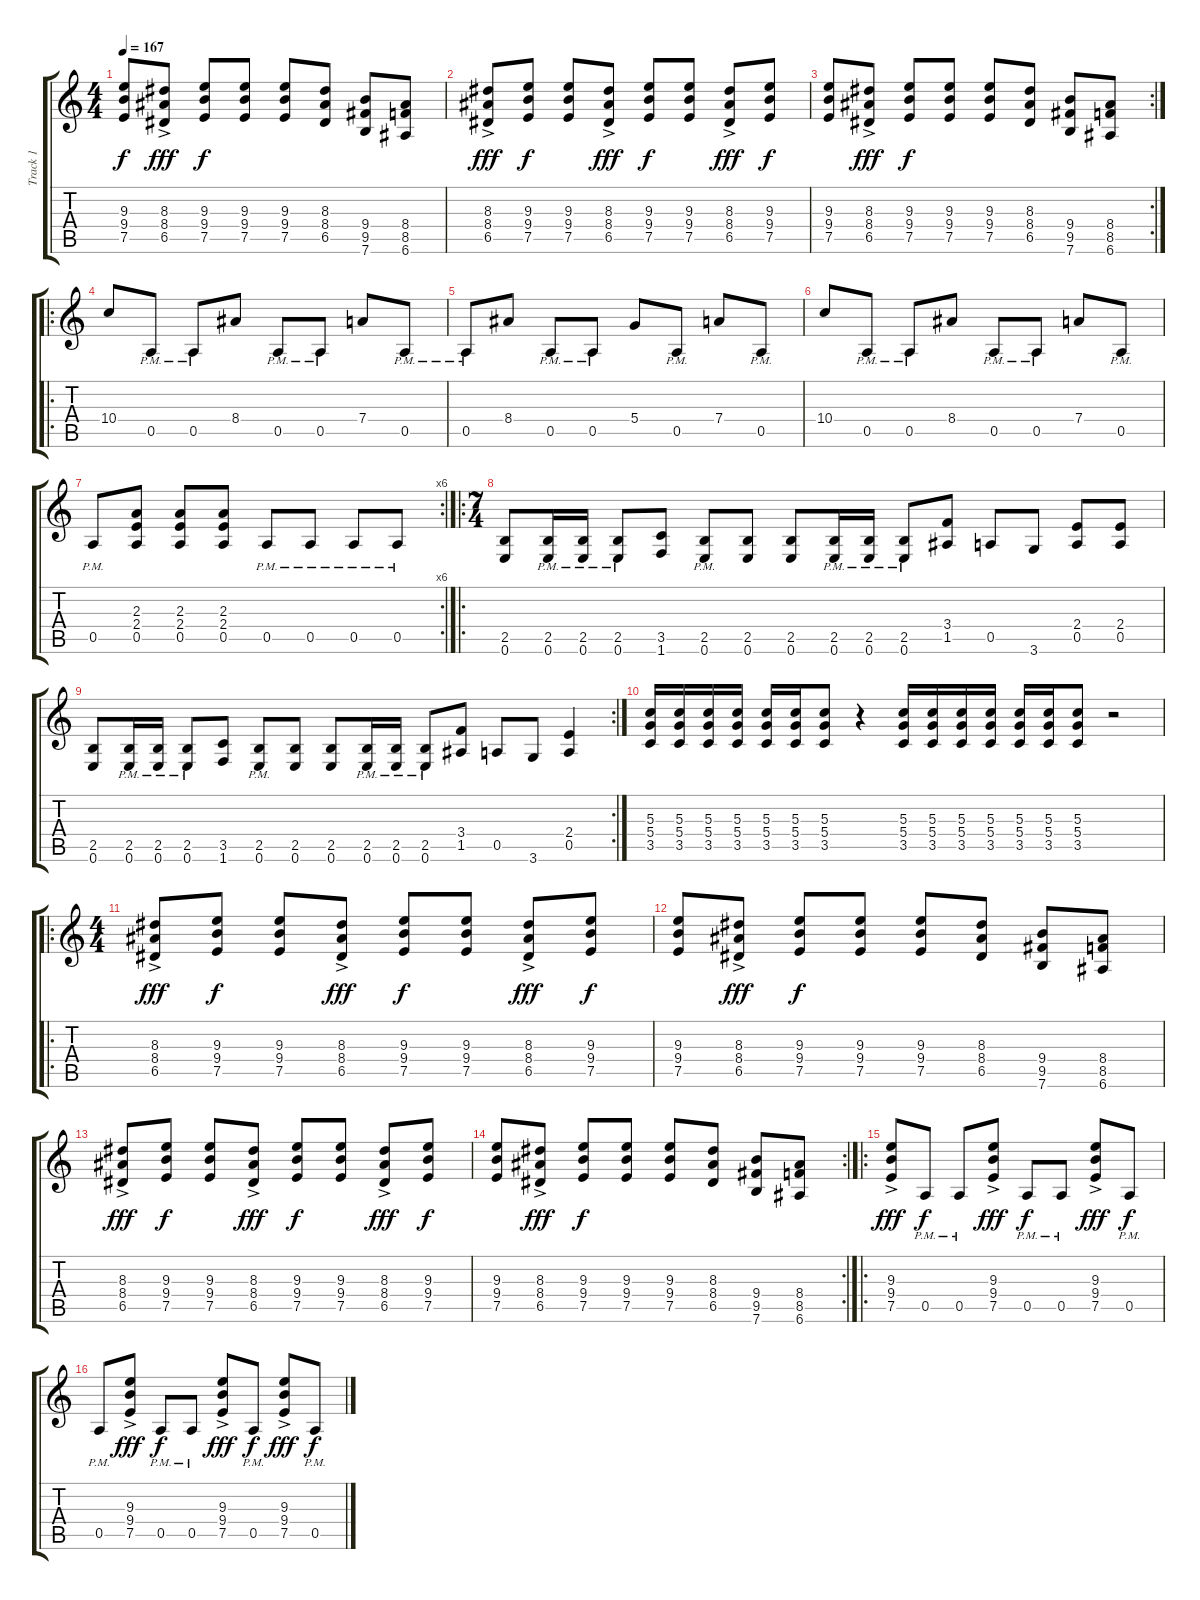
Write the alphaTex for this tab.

\track ("Track 1" "Track 1") {instrument distortionguitar}
\staff {score tabs}
\tuning (E4 B3 G3 D3 A2 E2) {hide}
\ts (4 4)
\tempo 167
\clef g2
\ks c
(9.3 9.4 7.5).8{dy f} (8.3{ac} 8.4{ac} 6.5{ac}).8{dy fff} (9.3 9.4 7.5).8{dy f} (9.3 9.4 7.5).8 (9.3 9.4 7.5).8 (8.3 8.4 6.5).8 (9.4 9.5 7.6).8 (8.4 8.5 6.6).8 |
(8.3{ac} 8.4{ac} 6.5{ac}).8{dy fff} (9.3 9.4 7.5).8{dy f} (9.3 9.4 7.5).8 (8.3{ac} 8.4{ac} 6.5{ac}).8{dy fff} (9.3 9.4 7.5).8{dy f} (9.3 9.4 7.5).8 (8.3{ac} 8.4{ac} 6.5{ac}).8{dy fff} (9.3 9.4 7.5).8{dy f} |
\rc 2
(9.3 9.4 7.5).8 (8.3{ac} 8.4{ac} 6.5{ac}).8{dy fff} (9.3 9.4 7.5).8{dy f} (9.3 9.4 7.5).8 (9.3 9.4 7.5).8 (8.3 8.4 6.5).8 (9.4 9.5 7.6).8 (8.4 8.5 6.6).8 |
\ro
10.4.8 0.5{pm}.8 0.5{pm}.8 8.4.8 0.5{pm}.8 0.5{pm}.8 7.4.8 0.5{pm}.8 |
0.5{pm}.8 8.4.8 0.5{pm}.8 0.5{pm}.8 5.4.8 0.5{pm}.8 7.4.8 0.5{pm}.8 |
10.4.8 0.5{pm}.8 0.5{pm}.8 8.4.8 0.5{pm}.8 0.5{pm}.8 7.4.8 0.5{pm}.8 |
\rc 6
0.5{pm}.8 (2.3 2.4 0.5).8 (2.3 2.4 0.5).8 (2.3 2.4 0.5).8 0.5{pm}.8 0.5{pm}.8 0.5{pm}.8 0.5{pm}.8 |
\ro
\ts (7 4)
(2.5 0.6).8 (2.5{pm} 0.6{pm}).16 (2.5{pm} 0.6{pm}).16 (2.5{pm} 0.6{pm}).8 (3.5 1.6).8 (2.5{pm} 0.6{pm}).8 (2.5 0.6).8 (2.5 0.6).8 (2.5{pm} 0.6{pm}).16 (2.5{pm} 0.6{pm}).16 (2.5{pm} 0.6{pm}).8 (3.4 1.5).8 0.5.8 3.6.8 (2.4 0.5).8 (2.4 0.5).8 |
\rc 2
(2.5 0.6).8 (2.5{pm} 0.6{pm}).16 (2.5{pm} 0.6{pm}).16 (2.5{pm} 0.6{pm}).8 (3.5 1.6).8 (2.5{pm} 0.6{pm}).8 (2.5 0.6).8 (2.5 0.6).8 (2.5{pm} 0.6{pm}).16 (2.5{pm} 0.6{pm}).16 (2.5{pm} 0.6{pm}).8 (3.4 1.5).8 0.5.8 3.6.8 (2.4 0.5).4 |
(5.3 5.4 3.5).16 (5.3 5.4 3.5).16 (5.3 5.4 3.5).16 (5.3 5.4 3.5).16 (5.3 5.4 3.5).16 (5.3 5.4 3.5).16 (5.3 5.4 3.5).8 r.4 (5.3 5.4 3.5).16 (5.3 5.4 3.5).16 (5.3 5.4 3.5).16 (5.3 5.4 3.5).16 (5.3 5.4 3.5).16 (5.3 5.4 3.5).16 (5.3 5.4 3.5).8 r.2 |
\ro
\ts (4 4)
(8.3{ac} 8.4{ac} 6.5{ac}).8{dy fff} (9.3 9.4 7.5).8{dy f} (9.3 9.4 7.5).8 (8.3{ac} 8.4{ac} 6.5{ac}).8{dy fff} (9.3 9.4 7.5).8{dy f} (9.3 9.4 7.5).8 (8.3{ac} 8.4{ac} 6.5{ac}).8{dy fff} (9.3 9.4 7.5).8{dy f} |
(9.3 9.4 7.5).8 (8.3{ac} 8.4{ac} 6.5{ac}).8{dy fff} (9.3 9.4 7.5).8{dy f} (9.3 9.4 7.5).8 (9.3 9.4 7.5).8 (8.3 8.4 6.5).8 (9.4 9.5 7.6).8 (8.4 8.5 6.6).8 |
(8.3{ac} 8.4{ac} 6.5{ac}).8{dy fff} (9.3 9.4 7.5).8{dy f} (9.3 9.4 7.5).8 (8.3{ac} 8.4{ac} 6.5{ac}).8{dy fff} (9.3 9.4 7.5).8{dy f} (9.3 9.4 7.5).8 (8.3{ac} 8.4{ac} 6.5{ac}).8{dy fff} (9.3 9.4 7.5).8{dy f} |
\rc 2
(9.3 9.4 7.5).8 (8.3{ac} 8.4{ac} 6.5{ac}).8{dy fff} (9.3 9.4 7.5).8{dy f} (9.3 9.4 7.5).8 (9.3 9.4 7.5).8 (8.3 8.4 6.5).8 (9.4 9.5 7.6).8 (8.4 8.5 6.6).8 |
\ro
(9.3{ac} 9.4{ac} 7.5{ac}).8{dy fff} 0.5{pm}.8{dy f} 0.5{pm}.8 (9.3{ac} 9.4{ac} 7.5{ac}).8{dy fff} 0.5{pm}.8{dy f} 0.5{pm}.8 (9.3{ac} 9.4{ac} 7.5{ac}).8{dy fff} 0.5{pm}.8{dy f} |
0.5{pm}.8 (9.3{ac} 9.4{ac} 7.5{ac}).8{dy fff} 0.5{pm}.8{dy f} 0.5{pm}.8 (9.3{ac} 9.4{ac} 7.5{ac}).8{dy fff} 0.5{pm}.8{dy f} (9.3{ac} 9.4{ac} 7.5{ac}).8{dy fff} 0.5{pm}.8{dy f}
